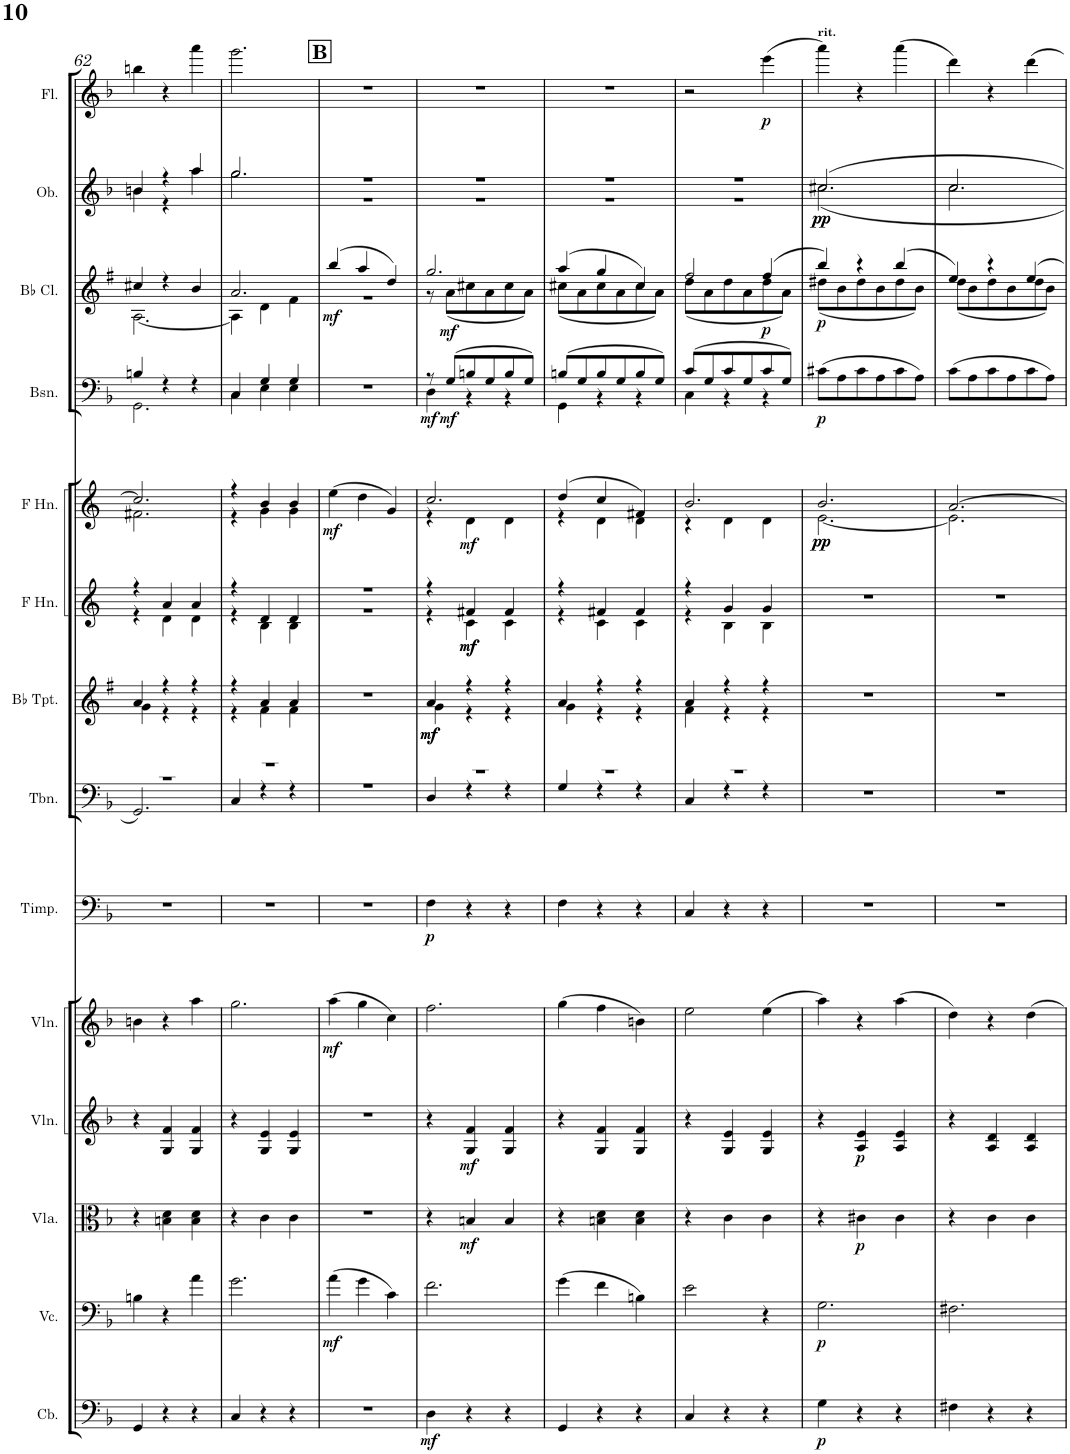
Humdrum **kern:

**kern	**dynam	**kern	**dynam	**kern	**dynam	**kern	**dynam	**kern	**dynam	**kern	**dynam	**kern	**kern	**dynam	**kern	**dynam	**kern	**dynam	**kern	**dynam	**kern	**dynam	**kern	**dynam	**kern	**dynam
*part14	*part14	*part13	*part13	*part12	*part12	*part11	*part11	*part10	*part10	*part9	*part9	*part8	*part7	*part7	*part6	*part6	*part5	*part5	*part4	*part4	*part3	*part3	*part2	*part2	*part1	*part1
*staff14	*staff14	*staff13	*staff13	*staff12	*staff12	*staff11	*staff11	*staff10	*staff10	*staff9	*staff9	*staff8	*staff7	*staff7	*staff6	*staff6	*staff5	*staff5	*staff4	*staff4	*staff3	*staff3	*staff2	*staff2	*staff1	*staff1
*I"Contrabass	*	*I"Violoncello	*	*I"Viola	*	*I"Violin	*	*I"Violin	*	*I"Timpani	*	*I"Trombone	*I"Bb Trumpet	*	*I"Horn in F	*	*I"Horn in F	*	*I"Bassoon	*	*I"Bb Clarinet	*	*I"Oboe	*	*I"Flute	*
*I'Cb.	*	*I'Vc.	*	*I'Vla.	*	*I'Vln.	*	*I'Vln.	*	*I'Timp.	*	*I'Tbn.	*I'Bb Tpt.	*	*	*	*	*	*I'Bsn.	*	*I'Bb Cl.	*	*I'Ob.	*	*I'Fl.	*
!!LO:PB:g=z
*clefF4	*	*clefF4	*	*clefC3	*	*clefG2	*	*clefG2	*	*clefF4	*	*clefF4	*clefG2	*	*clefG2	*	*clefG2	*	*clefF4	*	*clefG2	*	*clefG2	*	*clefG2	*
*Trd7c12	*	*	*	*	*	*	*	*	*	*	*	*	*Trd1c2	*	*Trd4c7	*	*Trd4c7	*	*	*	*Trd1c2	*	*	*	*	*
*k[b-]	*	*k[b-]	*	*k[b-]	*	*k[b-]	*	*k[b-]	*	*k[b-]	*	*k[b-]	*k[f#]	*	*k[]	*	*k[]	*	*k[b-]	*	*k[f#]	*	*k[b-]	*	*k[b-]	*
*M3/4	*	*M3/4	*	*M3/4	*	*M3/4	*	*M3/4	*	*M3/4	*	*M3/4	*M3/4	*	*M3/4	*	*M3/4	*	*M3/4	*	*M3/4	*	*M3/4	*	*M3/4	*
=62	=62	=62	=62	=62	=62	=62	=62	=62	=62	=62	=62	=62	=62	=62	=62	=62	=62	=62	=62	=62	=62	=62	=62	=62	=62	=62
*	*	*	*	*	*	*	*	*	*	*	*	*^	*^	*	*^	*	*^	*	*^	*	*^	*	*^	*	*	*
4GG/	.	4Bn\	.	4r	.	4r	.	4bn\	.	2.r	.	2.r	2.GG/	4a/	4g\	.	4r	4r	.	2.cc/]	2.f#X\	.	4Bn/	2.GG\	.	4cc#X/	[2.A\	.	4bn/	4b\	.	4bbn\	.
4r	.	4r	.	4Bn\ 4d\	.	4G/ 4f/	.	4r	.	.	.	.	.	4r	4r	.	4a/	4d\	.	.	.	.	4r	.	.	4r	.	.	4r	4r	.	4r	.
4r	.	4a\	.	4B\ 4d\	.	4G/ 4f/	.	4aa\	.	.	.	.	.	4r	4r	.	4a/	4d\	.	.	.	.	4r	.	.	4b/	.	.	4aa/	4aa\	.	4aaa\	.
=63	=63	=63	=63	=63	=63	=63	=63	=63	=63	=63	=63	=63	=63	=63	=63	=63	=63	=63	=63	=63	=63	=63	=63	=63	=63	=63	=63	=63	=63	=63	=63	=63	=63
4C/	.	2.g\	.	4r	.	4r	.	2.gg\	.	2.r	.	2.r	4C/	4r	4r	.	4r	4r	.	4r	4r	.	4C/	4C\	.	2.a/	4A\]	.	2.gg/	2.gg\	.	2.ggg\	.
4r	.	.	.	4c\	.	4G/ 4e/	.	.	.	.	.	.	4r	4a/	4f#\	.	4d/	4B\	.	4b/	4g\	.	4G/	4E\	.	.	4d\	.	.	.	.	.	.
4r	.	.	.	4c\	.	4G/ 4e/	.	.	.	.	.	.	4r	4a/	4f#\	.	4d/	4B\	.	4b/	4g\	.	4G/	4E\	.	.	4f#\	.	.	.	.	.	.
=64	=64	=64	=64	=64	=64	=64	=64	=64	=64	=64	=64	=64	=64	=64	=64	=64	=64	=64	=64	=64	=64	=64	=64	=64	=64	=64	=64	=64	=64	=64	=64	=64	=64
!	!	!	!LO:DY:b	!	!	!	!	!	!LO:DY:b	!	!	!	!	!	!	!	!	!	!	!	!	!LO:DY:b	!	!	!	!	!	!LO:DY:b	!	!	!	!	!
*	*	*	*	*	*	*	*	*	*	*	*	*	*	*	*	*	*	*	*	*v	*v	*	*	*	*	*	*	*	*	*	*	*	*
*	*	*	*	*	*	*	*	*	*	*	*	*	*	*v	*v	*	*	*	*	*	*	*v	*v	*	*	*	*	*	*	*	*	*
2.r	.	(4a\	mf	2.r	.	2.r	.	(4aa\	mf	2.r	.	2.r	2.r	2.r	.	2.r	2.r	.	(4ee\	mf	2.r	.	(4bb/	2.r	mf	2.r	2.r	.	2.r	.
.	.	4g\	.	.	.	.	.	4gg\	.	.	.	.	.	.	.	.	.	.	4dd\	.	.	.	4aa/	.	.	.	.	.	.	.
.	.	4c\)	.	.	.	.	.	4cc\)	.	.	.	.	.	.	.	.	.	.	4g/)	.	.	.	4dd/)	.	.	.	.	.	.	.
=65	=65	=65	=65	=65	=65	=65	=65	=65	=65	=65	=65	=65	=65	=65	=65	=65	=65	=65	=65	=65	=65	=65	=65	=65	=65	=65	=65	=65	=65	=65
*	*	*	*	*	*	*	*	*	*	*	*	*	*	*^	*	*	*	*	*^	*	*^	*	*	*	*	*	*	*	*	*
!	!LO:DY:b	!	!	!	!	!	!	!	!	!	!LO:DY:b	!	!	!	!	!LO:DY:b	!	!	!	!	!	!	!	!	!	!	!	!	!	!	!	!	!
!	!	!	!	!	!	!	!	!	!	!	!	!	!	!	!	!LO:DY:n=1:b	!	!	!	!	!	!	!	!	!LO:DY:b	!	!	!	!	!	!	!	!
4D\	mf	2.f\	.	4r	.	4r	.	2.ff\	.	4F\	p	2.r	4D/	4a/	4g\	mf mf	4r	4r	.	2.cc/	4r	.	8r	4D\	mf	2.gg/	8r	.	2.r	2.r	.	2.r	.
!	!	!	!	!	!	!	!	!	!	!	!	!	!	!	!	!	!	!	!	!	!	!	!	!	!LO:DY:b	!	!	!LO:DY:b	!	!	!	!	!
.	.	.	.	.	.	.	.	.	.	.	.	.	.	.	.	.	.	.	.	.	.	.	(8G/L	.	mf	.	(8a\L	mf	.	.	.	.	.
!	!	!	!	!	!LO:DY:b	!	!LO:DY:b	!	!	!	!	!	!	!	!	!	!	!	!LO:DY:b	!	!	!	!	!	!	!	!	!	!	!	!	!	!
!	!	!	!	!	!	!	!	!	!	!	!	!	!	!	!	!	!	!	!LO:DY:n=1:b	!	!	!LO:DY:b	!	!	!	!	!	!	!	!	!	!	!
4r	.	.	.	4Bn/	mf	4G/ 4f/	mf	.	.	4r	.	.	4r	4r	4r	.	4f#X/	4c\	mf mf	.	4d\	mf	8Bn/	4r	.	.	8cc#X\	.	.	.	.	.	.
.	.	.	.	.	.	.	.	.	.	.	.	.	.	.	.	.	.	.	.	.	.	.	8G/	.	.	.	8a\	.	.	.	.	.	.
4r	.	.	.	4B/	.	4G/ 4f/	.	.	.	4r	.	.	4r	4r	4r	.	4f#/	4c\	.	.	4d\	.	8B/	4r	.	.	8cc#\	.	.	.	.	.	.
.	.	.	.	.	.	.	.	.	.	.	.	.	.	.	.	.	.	.	.	.	.	.	8G/J)	.	.	.	8a\J)	.	.	.	.	.	.
=66	=66	=66	=66	=66	=66	=66	=66	=66	=66	=66	=66	=66	=66	=66	=66	=66	=66	=66	=66	=66	=66	=66	=66	=66	=66	=66	=66	=66	=66	=66	=66	=66	=66
4GG/	.	(4g\	.	4r	.	4r	.	(4gg\	.	4F\	.	2.r	4G/	4a/	4g\	.	4r	4r	.	(4dd/	4r	.	(8Bn/L	4GG\	.	(4aa/	(8cc#X\L	.	2.r	2.r	.	2.r	.
.	.	.	.	.	.	.	.	.	.	.	.	.	.	.	.	.	.	.	.	.	.	.	8G/	.	.	.	8a\	.	.	.	.	.	.
4r	.	4f\	.	4Bn\ 4d\	.	4G/ 4f/	.	4ff\	.	4r	.	.	4r	4r	4r	.	4f#X/	4c\	.	4cc/	4d\	.	8B/	4r	.	4gg/	8cc#\	.	.	.	.	.	.
.	.	.	.	.	.	.	.	.	.	.	.	.	.	.	.	.	.	.	.	.	.	.	8G/	.	.	.	8a\	.	.	.	.	.	.
4r	.	4Bn\)	.	4B\ 4d\	.	4G/ 4f/	.	4bn\)	.	4r	.	.	4r	4r	4r	.	4f#/	4c\	.	4f#X/)	4d\	.	8B/	4r	.	4cc#/)	8cc#\	.	.	.	.	.	.
.	.	.	.	.	.	.	.	.	.	.	.	.	.	.	.	.	.	.	.	.	.	.	8G/J)	.	.	.	8a\J)	.	.	.	.	.	.
=67	=67	=67	=67	=67	=67	=67	=67	=67	=67	=67	=67	=67	=67	=67	=67	=67	=67	=67	=67	=67	=67	=67	=67	=67	=67	=67	=67	=67	=67	=67	=67	=67	=67
4C/	.	2e\	.	4r	.	4r	.	2ee\	.	4C/	.	2.r	4C/	4a/	4f#\	.	4r	4r	.	2.b/	4r	.	(8c/L	4C\	.	2ff#/	(8dd\L	.	2.r	2.r	.	2r	.
.	.	.	.	.	.	.	.	.	.	.	.	.	.	.	.	.	.	.	.	.	.	.	8G/	.	.	.	8a\	.	.	.	.	.	.
4r	.	.	.	4c\	.	4G/ 4e/	.	.	.	4r	.	.	4r	4r	4r	.	4g/	4B\	.	.	4d\	.	8c/	4r	.	.	8dd\	.	.	.	.	.	.
.	.	.	.	.	.	.	.	.	.	.	.	.	.	.	.	.	.	.	.	.	.	.	8G/	.	.	.	8a\	.	.	.	.	.	.
!	!	!	!	!	!	!	!	!	!	!	!	!	!	!	!	!	!	!	!	!	!	!	!	!	!	!	!	!LO:DY:b	!	!	!	!	!LO:DY:b
4r	.	4r	.	4c\	.	4G/ 4e/	.	(4ee\	.	4r	.	.	4r	4r	4r	.	4g/	4B\	.	.	4d\	.	8c/	4r	.	(4ff#/	8dd\	p	.	.	.	(4eee\	p
.	.	.	.	.	.	.	.	.	.	.	.	.	.	.	.	.	.	.	.	.	.	.	8G/J)	.	.	.	8a\J)	.	.	.	.	.	.
*	*	*	*	*	*	*	*	*	*	*	*	*v	*v	*	*	*	*v	*v	*	*	*	*	*v	*v	*	*	*	*	*	*	*	*	*
*	*	*	*	*	*	*	*	*	*	*	*	*	*v	*v	*	*	*	*	*	*	*	*	*	*	*	*	*	*	*	*
=68	=68	=68	=68	=68	=68	=68	=68	=68	=68	=68	=68	=68	=68	=68	=68	=68	=68	=68	=68	=68	=68	=68	=68	=68	=68	=68	=68	=68	=68
!	!LO:DY:b	!	!LO:DY:b	!	!	!	!	!	!	!	!	!	!	!	!	!	!	!	!LO:DY:b	!	!	!	!	!	!	!	!	!	!
!	!	!	!	!	!	!	!	!	!	!	!	!	!	!	!	!	!	!	!LO:DY:n=1:b	!	!LO:DY:b	!	!	!LO:DY:b	!	!	!LO:DY:b	!	!
!	!	!	!	!	!	!	!	!	!	!	!	!	!	!	!	!	!	!	!	!	!	!	!	!	!	!	!LO:DY:n=1:b	!	!
4G\	p	2.G\	p	4r	.	4r	.	4aa\)	.	2.r	.	2.r	2.r	.	2.r	.	2.b/	[2.e\	pp pp	(8c#X\L	p	4bb/)	(8dd#X\L	p	2.cc#X/	2.cc#\	pp pp	4aaa\)	.
.	.	.	.	.	.	.	.	.	.	.	.	.	.	.	.	.	.	.	.	8A\	.	.	8b\	.	.	.	.	.	.
!	!	!	!	!	!LO:DY:b	!	!LO:DY:b	!	!	!	!	!	!	!	!	!	!	!	!	!	!	!	!	!	!	!	!	!	!
4r	.	.	.	4c#X\	p	4A/ 4e/	p	4r	.	.	.	.	.	.	.	.	.	.	.	8c#\	.	4r	8dd#\	.	.	.	.	4r	.
.	.	.	.	.	.	.	.	.	.	.	.	.	.	.	.	.	.	.	.	8A\	.	.	8b\	.	.	.	.	.	.
4r	.	.	.	4c#\	.	4A/ 4e/	.	(4aa\	.	.	.	.	.	.	.	.	.	.	.	8c#\	.	(4bb/	8dd#\	.	.	.	.	(4aaa\	.
.	.	.	.	.	.	.	.	.	.	.	.	.	.	.	.	.	.	.	.	8A\J)	.	.	8b\J)	.	.	.	.	.	.
=69	=69	=69	=69	=69	=69	=69	=69	=69	=69	=69	=69	=69	=69	=69	=69	=69	=69	=69	=69	=69	=69	=69	=69	=69	=69	=69	=69	=69	=69
4F#X\	.	2.F#X\	.	4r	.	4r	.	4dd\)	.	2.r	.	2.r	2.r	.	2.r	.	[2.a/	2.e\]	.	(8c\L	.	4ee/)	(8dd\L	.	2.cc/	2.cc\	.	4ddd\)	.
.	.	.	.	.	.	.	.	.	.	.	.	.	.	.	.	.	.	.	.	8A\	.	.	8b\	.	.	.	.	.	.
4r	.	.	.	4c\	.	4A/ 4d/	.	4r	.	.	.	.	.	.	.	.	.	.	.	8c\	.	4r	8dd\	.	.	.	.	4r	.
.	.	.	.	.	.	.	.	.	.	.	.	.	.	.	.	.	.	.	.	8A\	.	.	8b\	.	.	.	.	.	.
4r	.	.	.	4c\	.	4A/ 4d/	.	4dd\	.	.	.	.	.	.	.	.	.	.	.	8c\	.	4ee/	8dd\	.	.	.	.	4ddd\	.
.	.	.	.	.	.	.	.	.	.	.	.	.	.	.	.	.	.	.	.	8A\J)	.	.	8b\J)	.	.	.	.	.	.
*	*	*	*	*	*	*	*	*	*	*	*	*	*	*	*	*	*	*	*	*	*	*v	*v	*	*	*	*	*	*
*	*	*	*	*	*	*	*	*	*	*	*	*	*	*	*	*	*v	*v	*	*	*	*	*	*v	*v	*	*	*
=	=	=	=	=	=	=	=	=	=	=	=	=	=	=	=	=	=	=	=	=	=	=	=	=	=	=
*-	*-	*-	*-	*-	*-	*-	*-	*-	*-	*-	*-	*-	*-	*-	*-	*-	*-	*-	*-	*-	*-	*-	*-	*-	*-	*-
